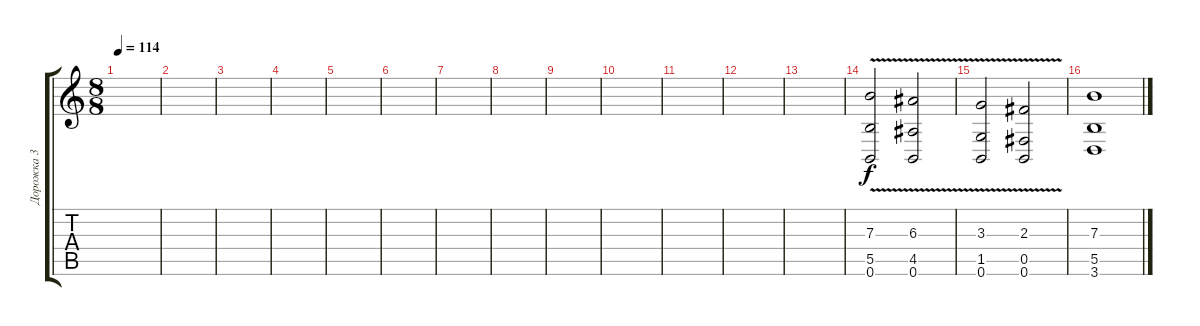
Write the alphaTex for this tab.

\track ("Дорожка 3" "Дорожка 3") {instrument distortionguitar}
\staff {score tabs}
\tuning (Db4 Ab3 E3 B2 Gb2 B1) {hide}
\ts (8 8)
\tempo 114
\clef g2
\ks c
|
|
|
|
|
|
|
|
|
|
|
|
|
(7.3{v} 5.5{v} 0.6).2 (6.3{v} 4.5{v} 0.6).2 |
(3.3{v} 1.5{v} 0.6).2 (2.3{v} 0.5 0.6).2 |
(7.3 5.5 3.6).1
